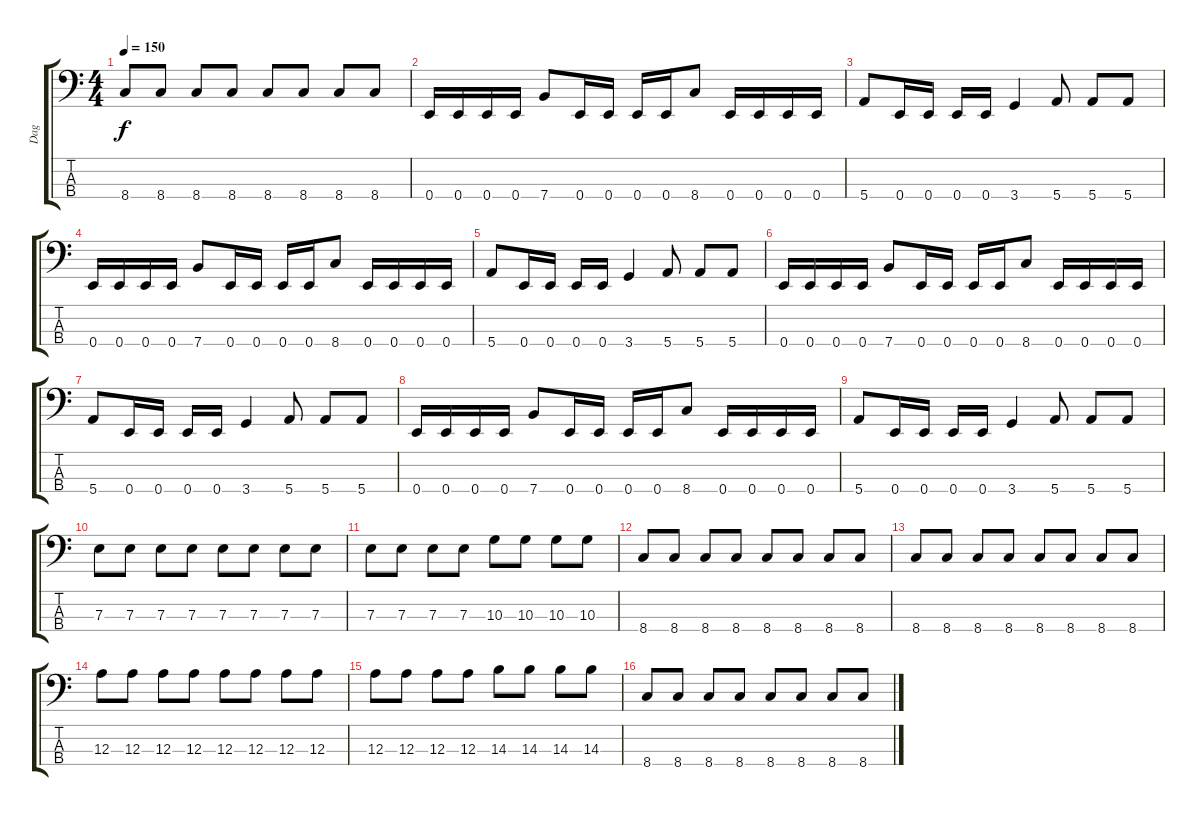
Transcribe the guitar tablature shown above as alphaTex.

\track ("Dag" "Dag") {instrument electricbassfinger}
\staff {score tabs}
\tuning (G2 D2 A1 E1) {hide}
\ts (4 4)
\tempo 150
\clef f4
\ks c
8.4.8{dy f} 8.4.8 8.4.8 8.4.8 8.4.8 8.4.8 8.4.8 8.4.8 |
0.4.16 0.4.16 0.4.16 0.4.16 7.4.8 0.4.16 0.4.16 0.4.16 0.4.16 8.4.8 0.4.16 0.4.16 0.4.16 0.4.16 |
5.4.8 0.4.16 0.4.16 0.4.16 0.4.16 3.4.4 5.4.8 5.4.8 5.4.8 |
0.4.16 0.4.16 0.4.16 0.4.16 7.4.8 0.4.16 0.4.16 0.4.16 0.4.16 8.4.8 0.4.16 0.4.16 0.4.16 0.4.16 |
5.4.8 0.4.16 0.4.16 0.4.16 0.4.16 3.4.4 5.4.8 5.4.8 5.4.8 |
0.4.16 0.4.16 0.4.16 0.4.16 7.4.8 0.4.16 0.4.16 0.4.16 0.4.16 8.4.8 0.4.16 0.4.16 0.4.16 0.4.16 |
5.4.8 0.4.16 0.4.16 0.4.16 0.4.16 3.4.4 5.4.8 5.4.8 5.4.8 |
0.4.16 0.4.16 0.4.16 0.4.16 7.4.8 0.4.16 0.4.16 0.4.16 0.4.16 8.4.8 0.4.16 0.4.16 0.4.16 0.4.16 |
5.4.8 0.4.16 0.4.16 0.4.16 0.4.16 3.4.4 5.4.8 5.4.8 5.4.8 |
7.3.8 7.3.8 7.3.8 7.3.8 7.3.8 7.3.8 7.3.8 7.3.8 |
7.3.8 7.3.8 7.3.8 7.3.8 10.3.8 10.3.8 10.3.8 10.3.8 |
8.4.8 8.4.8 8.4.8 8.4.8 8.4.8 8.4.8 8.4.8 8.4.8 |
8.4.8 8.4.8 8.4.8 8.4.8 8.4.8 8.4.8 8.4.8 8.4.8 |
12.3.8 12.3.8 12.3.8 12.3.8 12.3.8 12.3.8 12.3.8 12.3.8 |
12.3.8 12.3.8 12.3.8 12.3.8 14.3.8 14.3.8 14.3.8 14.3.8 |
8.4.8 8.4.8 8.4.8 8.4.8 8.4.8 8.4.8 8.4.8 8.4.8
